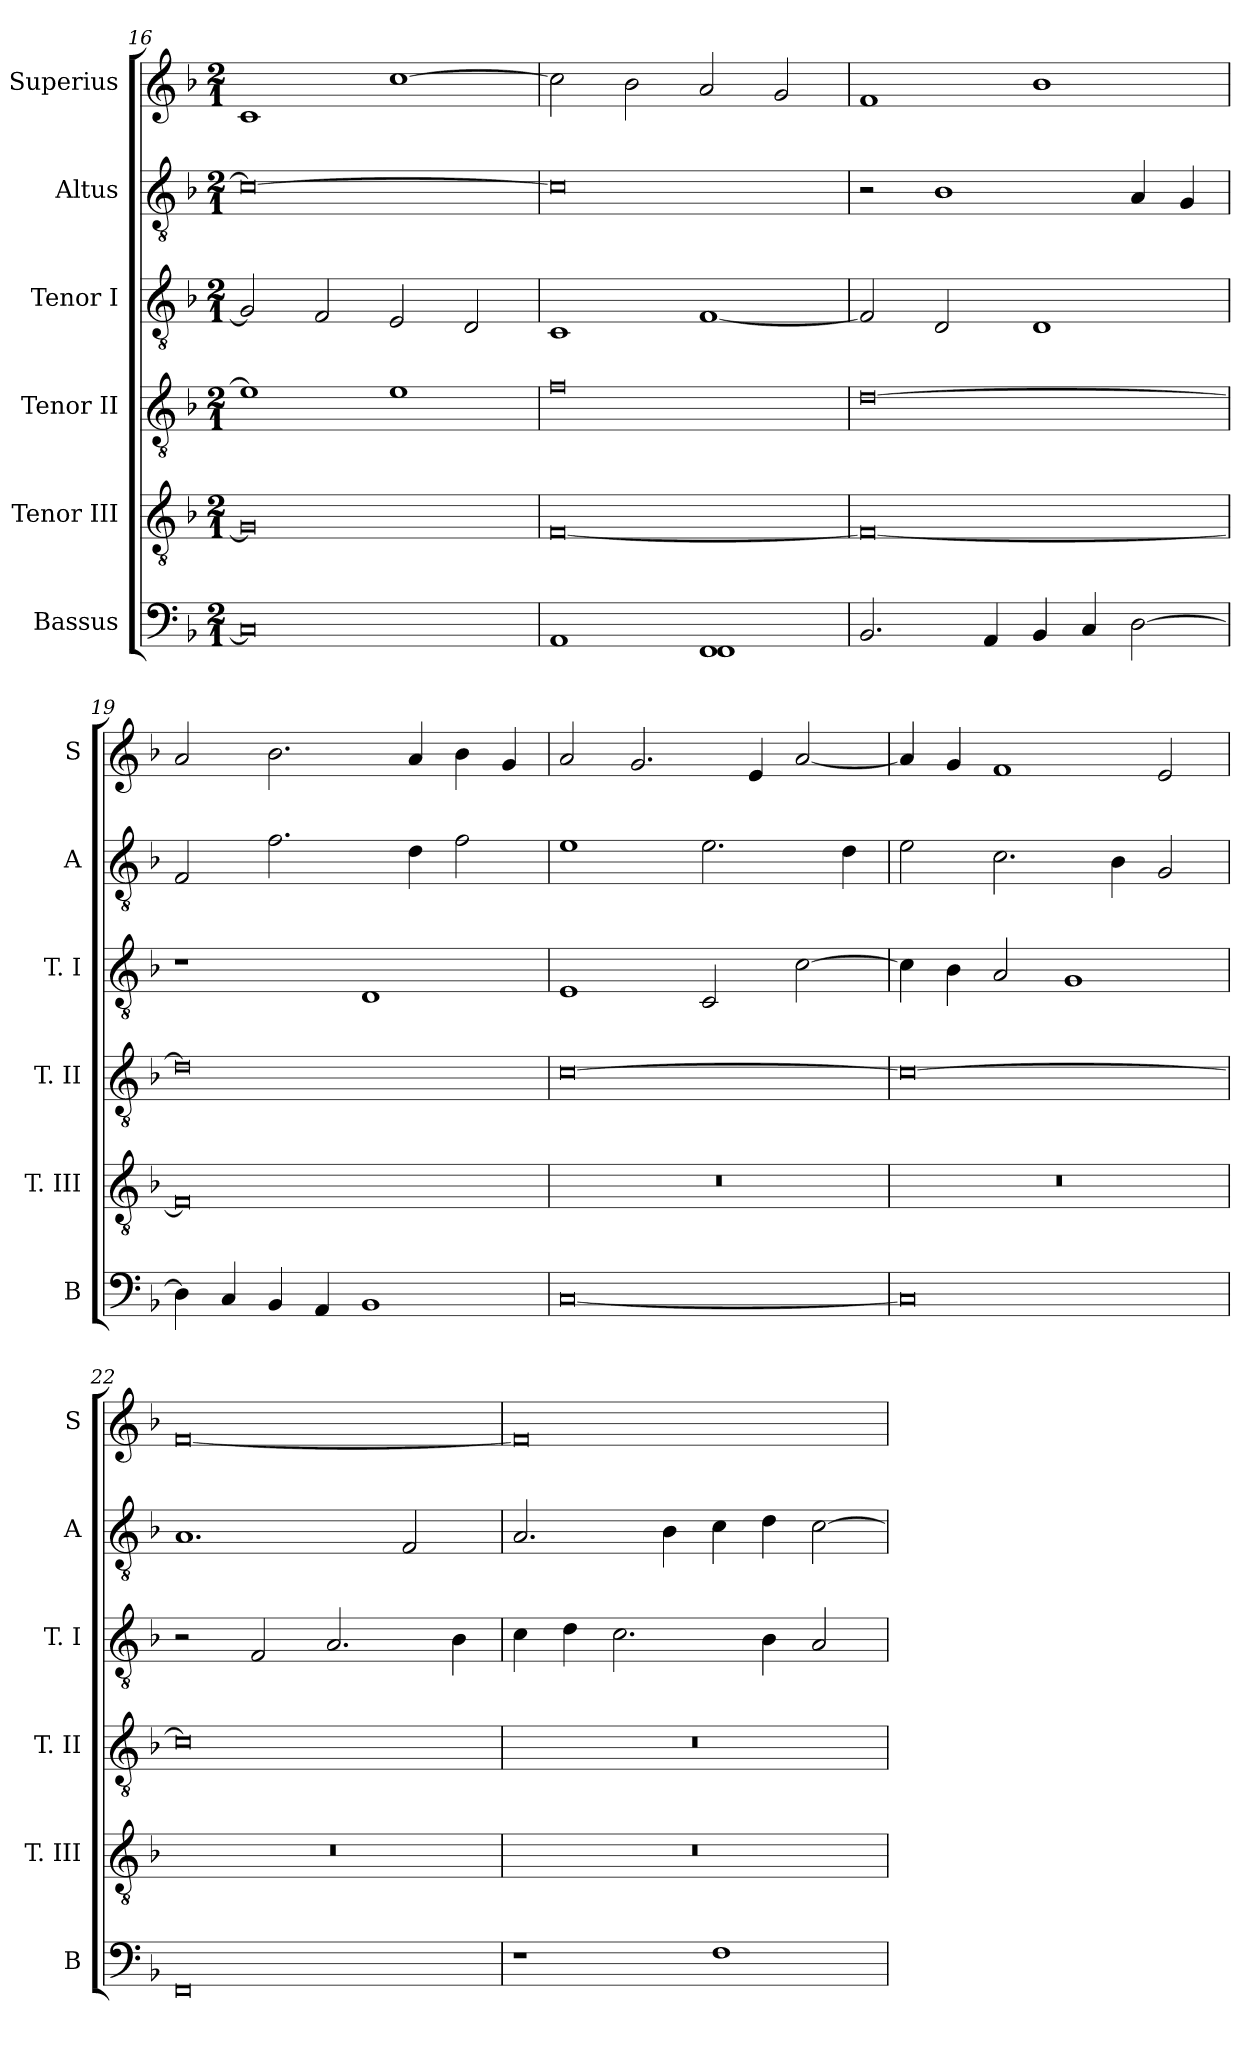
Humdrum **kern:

**kern	**kern	**kern	**kern	**kern	**kern
*part6	*part5	*part4	*part3	*part2	*part1
*staff6	*staff5	*staff4	*staff3	*staff2	*staff1
*I"Bassus	*I"Tenor III	*I"Tenor II	*I"Tenor I	*I"Altus	*I"Superius
*I'B	*I'T. III	*I'T. II	*I'T. I	*I'A	*I'S
*clefF4	*clefGv2	*clefGv2	*clefGv2	*clefGv2	*clefG2
*k[b-]	*k[b-]	*k[b-]	*k[b-]	*k[b-]	*k[b-]
*F:	*F:	*F:	*F:	*F:	*F:
*M2/1	*M2/1	*M2/1	*M2/1	*M2/1	*M2/1
=16	=16	=16	=16	=16	=16
0C]	0G]	1e]	2G]	0c_	1c
.	.	.	2F	.	.
.	.	1e	2E	.	[1cc
.	.	.	2D	.	.
=17	=17	=17	=17	=17	=17
*^	*	*	*	*	*
1AA	1ryy	[0F	0f	1C	0c]	2cc]
.	.	.	.	.	.	2b-
1FF	1FF	.	.	[1F	.	2a
.	.	.	.	.	.	2g
*v	*v	*	*	*	*	*
=18	=18	=18	=18	=18	=18
2.BB-	0F_	[0d	2F]	2r	1f
.	.	.	2D	1B-	.
4AA	.	.	.	.	.
4BB-	.	.	1D	.	1b-
4C	.	.	.	.	.
[2D	.	.	.	4A	.
.	.	.	.	4G	.
=19	=19	=19	=19	=19	=19
4D]	0F]	0d]	1r	2F	2a
4C	.	.	.	.	.
4BB-	.	.	.	2.f	2.b-
4AA	.	.	.	.	.
1BB-	.	.	1D	.	.
.	.	.	.	4d	4a
.	.	.	.	2f	4b-
.	.	.	.	.	4g
=20	=20	=20	=20	=20	=20
[0C	0r	[0c	1E	1e	2a
.	.	.	.	.	2.g
.	.	.	2C	2.e	.
.	.	.	.	.	4e
.	.	.	[2c	.	[2a
.	.	.	.	4d	.
=21	=21	=21	=21	=21	=21
0C]	0r	0c_	4c]	2e	4a]
.	.	.	4B-	.	4g
.	.	.	2A	2.c	1f
.	.	.	1G	.	.
.	.	.	.	4B-	.
.	.	.	.	2G	2e
=22	=22	=22	=22	=22	=22
0FF	0r	0c]	2r	1.A	[0f
.	.	.	2F	.	.
.	.	.	2.A	.	.
.	.	.	.	2F	.
.	.	.	4B-	.	.
=23	=23	=23	=23	=23	=23
1r	0r	0r	4c	2.A	0f]
.	.	.	4d	.	.
.	.	.	2.c	.	.
.	.	.	.	4B-	.
1F	.	.	.	4c	.
.	.	.	4B-	4d	.
.	.	.	2A	[2c	.
=	=	=	=	=	=
*-	*-	*-	*-	*-	*-
